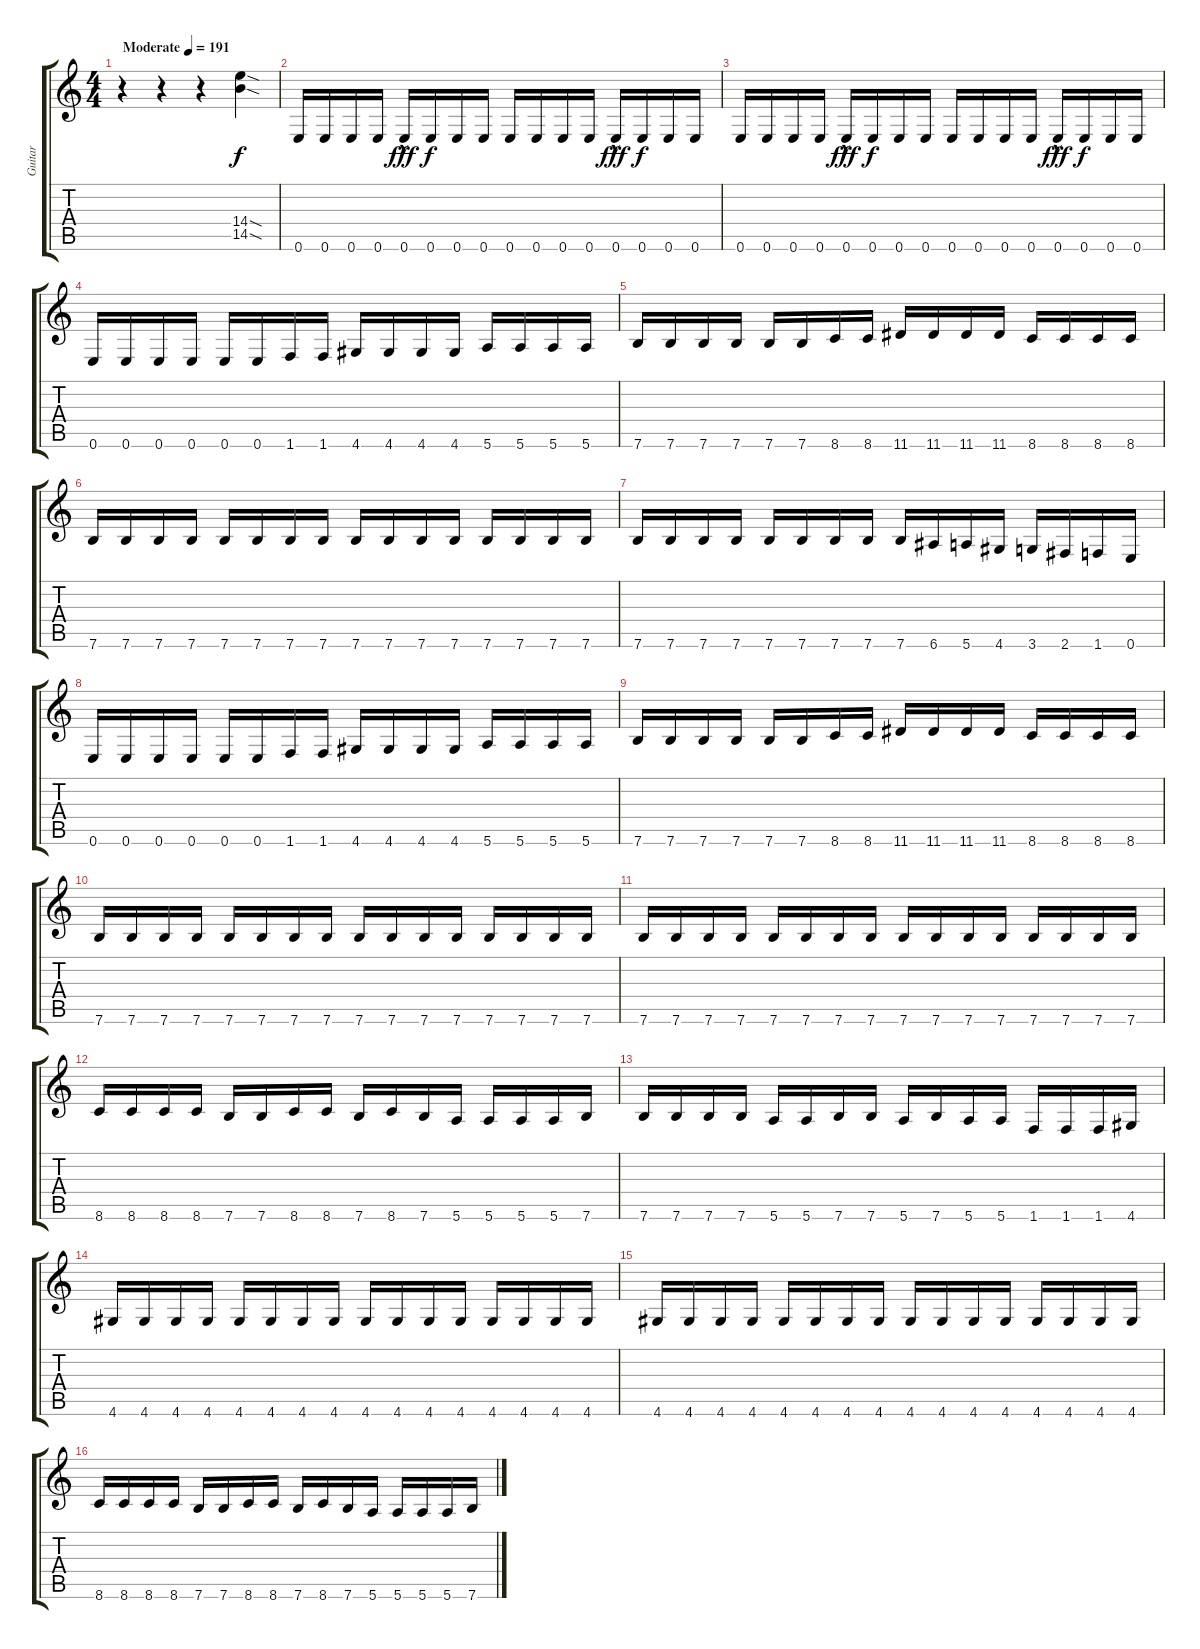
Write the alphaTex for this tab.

\track ("Guitar" "Guitar") {instrument overdrivenguitar}
\staff {score tabs}
\tuning (E4 B3 G3 D3 A2 E2) {hide}
\ts (4 4)
\tempo (191 "Moderate")
\clef g2
\ks c
r.4{dy f instrument overdrivenguitar} r.4 r.4 (14.4{sod} 14.5{sod}).4 |
0.6.16 0.6.16 0.6.16 0.6.16 0.6{hac}.16{dy fff} 0.6.16{dy f} 0.6.16 0.6.16 0.6.16 0.6.16 0.6.16 0.6.16 0.6{hac}.16{dy fff} 0.6.16{dy f} 0.6.16 0.6.16 |
0.6.16 0.6.16 0.6.16 0.6.16 0.6{hac}.16{dy fff} 0.6.16{dy f} 0.6.16 0.6.16 0.6.16 0.6.16 0.6.16 0.6.16 0.6{hac}.16{dy fff} 0.6.16{dy f} 0.6.16 0.6.16 |
0.6.16 0.6.16 0.6.16 0.6.16 0.6.16 0.6.16 1.6.16 1.6.16 4.6.16 4.6.16 4.6.16 4.6.16 5.6.16 5.6.16 5.6.16 5.6.16 |
7.6.16 7.6.16 7.6.16 7.6.16 7.6.16 7.6.16 8.6.16 8.6.16 11.6.16 11.6.16 11.6.16 11.6.16 8.6.16 8.6.16 8.6.16 8.6.16 |
7.6.16 7.6.16 7.6.16 7.6.16 7.6.16 7.6.16 7.6.16 7.6.16 7.6.16 7.6.16 7.6.16 7.6.16 7.6.16 7.6.16 7.6.16 7.6.16 |
7.6.16 7.6.16 7.6.16 7.6.16 7.6.16 7.6.16 7.6.16 7.6.16 7.6.16 6.6.16 5.6.16 4.6.16 3.6.16 2.6.16 1.6.16 0.6.16 |
0.6.16 0.6.16 0.6.16 0.6.16 0.6.16 0.6.16 1.6.16 1.6.16 4.6.16 4.6.16 4.6.16 4.6.16 5.6.16 5.6.16 5.6.16 5.6.16 |
7.6.16 7.6.16 7.6.16 7.6.16 7.6.16 7.6.16 8.6.16 8.6.16 11.6.16 11.6.16 11.6.16 11.6.16 8.6.16 8.6.16 8.6.16 8.6.16 |
7.6.16 7.6.16 7.6.16 7.6.16 7.6.16 7.6.16 7.6.16 7.6.16 7.6.16 7.6.16 7.6.16 7.6.16 7.6.16 7.6.16 7.6.16 7.6.16 |
7.6.16 7.6.16 7.6.16 7.6.16 7.6.16 7.6.16 7.6.16 7.6.16 7.6.16 7.6.16 7.6.16 7.6.16 7.6.16 7.6.16 7.6.16 7.6.16 |
8.6.16 8.6.16 8.6.16 8.6.16 7.6.16 7.6.16 8.6.16 8.6.16 7.6.16 8.6.16 7.6.16 5.6.16 5.6.16 5.6.16 5.6.16 7.6.16 |
7.6.16 7.6.16 7.6.16 7.6.16 5.6.16 5.6.16 7.6.16 7.6.16 5.6.16 7.6.16 5.6.16 5.6.16 1.6.16 1.6.16 1.6.16 4.6.16 |
4.6.16 4.6.16 4.6.16 4.6.16 4.6.16 4.6.16 4.6.16 4.6.16 4.6.16 4.6.16 4.6.16 4.6.16 4.6.16 4.6.16 4.6.16 4.6.16 |
4.6.16 4.6.16 4.6.16 4.6.16 4.6.16 4.6.16 4.6.16 4.6.16 4.6.16 4.6.16 4.6.16 4.6.16 4.6.16 4.6.16 4.6.16 4.6.16 |
8.6.16 8.6.16 8.6.16 8.6.16 7.6.16 7.6.16 8.6.16 8.6.16 7.6.16 8.6.16 7.6.16 5.6.16 5.6.16 5.6.16 5.6.16 7.6.16
